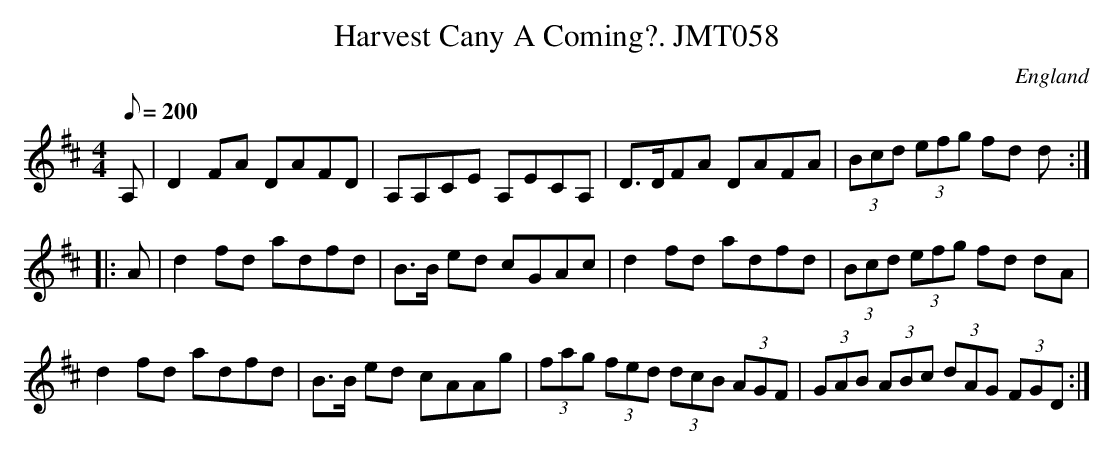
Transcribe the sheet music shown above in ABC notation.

X:1
T:Harvest Cany A Coming?. JMT058
M:4/4
L:1/8
Q:200
O:England
K:D
A,|D2FA DAFD|A,A,CE A,ECA,|D>DFA DAFA|(3Bcd (3efg fd d:|!
|:A| d2fd adfd|B>B ed cGAc|d2fd adfd|(3Bcd (3efg fd dA|!
d2fd adfd|B>B ed cAAg|(3fag (3fed (3dcB (3AGF|(3GAB (3ABc (3dAG (3FGD:|]
